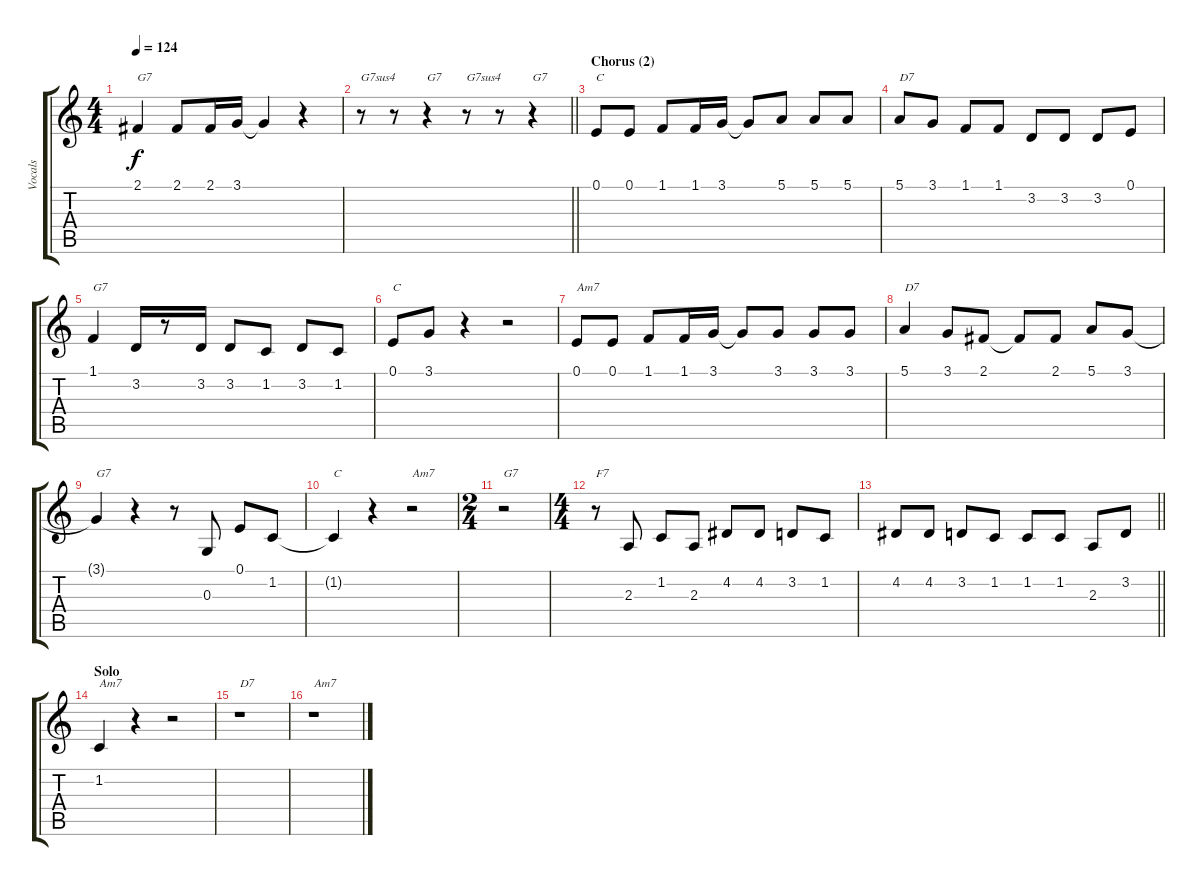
\track ("Vocals" "Vocals") {instrument sopranosax}
\staff {score tabs}
\tuning (E4 B3 G3 D3 A2 E2) {hide}
\ts (4 4)
\tempo 124
\clef g2
\ks aminor
2.1.4{txt "G7" dy f} 2.1.8 2.1.16 3.1.16 3.1{t}.4 r.4 |
\barLineRight lightlight
r.8{txt "G7sus4"} r.8 r.4{txt "G7"} r.8{txt "G7sus4"} r.8 r.4{txt "G7"} |
\section ("" "Chorus (2)")
0.1.8{txt "C"} 0.1.8 1.1.8 1.1.16 3.1.16 3.1{t}.8 5.1.8 5.1.8 5.1.8 |
5.1.8{txt "D7"} 3.1.8 1.1.8 1.1.8 3.2.8 3.2.8 3.2.8 0.1.8 |
1.1.4{txt "G7"} 3.2.16 r.8 3.2.16 3.2.8 1.2.8 3.2.8 1.2.8 |
0.1.8{txt "C"} 3.1.8 r.4 r.2 |
0.1.8{txt "Am7"} 0.1.8 1.1.8 1.1.16 3.1.16 3.1{t}.8 3.1.8 3.1.8 3.1.8 |
5.1.4{txt "D7"} 3.1.8 2.1.8 2.1{t}.8 2.1.8 5.1.8 3.1.8 |
3.1{t}.4{txt "G7"} r.4 r.8 0.3.8 0.1.8 1.2.8 |
1.2{t}.4{txt "C"} r.4 r.2{txt "Am7"} |
\ts (2 4)
r.2{txt "G7"} |
\ts (4 4)
r.8{txt "F7"} 2.3.8 1.2.8 2.3.8 4.2.8 4.2.8 3.2.8 1.2.8 |
\barLineRight lightlight
4.2.8 4.2.8 3.2.8 1.2.8 1.2.8 1.2.8 2.3.8 3.2.8 |
\section ("" "Solo")
1.2.4{txt "Am7"} r.4 r.2 |
r.1{txt "D7"} |
r.1{txt "Am7"}
